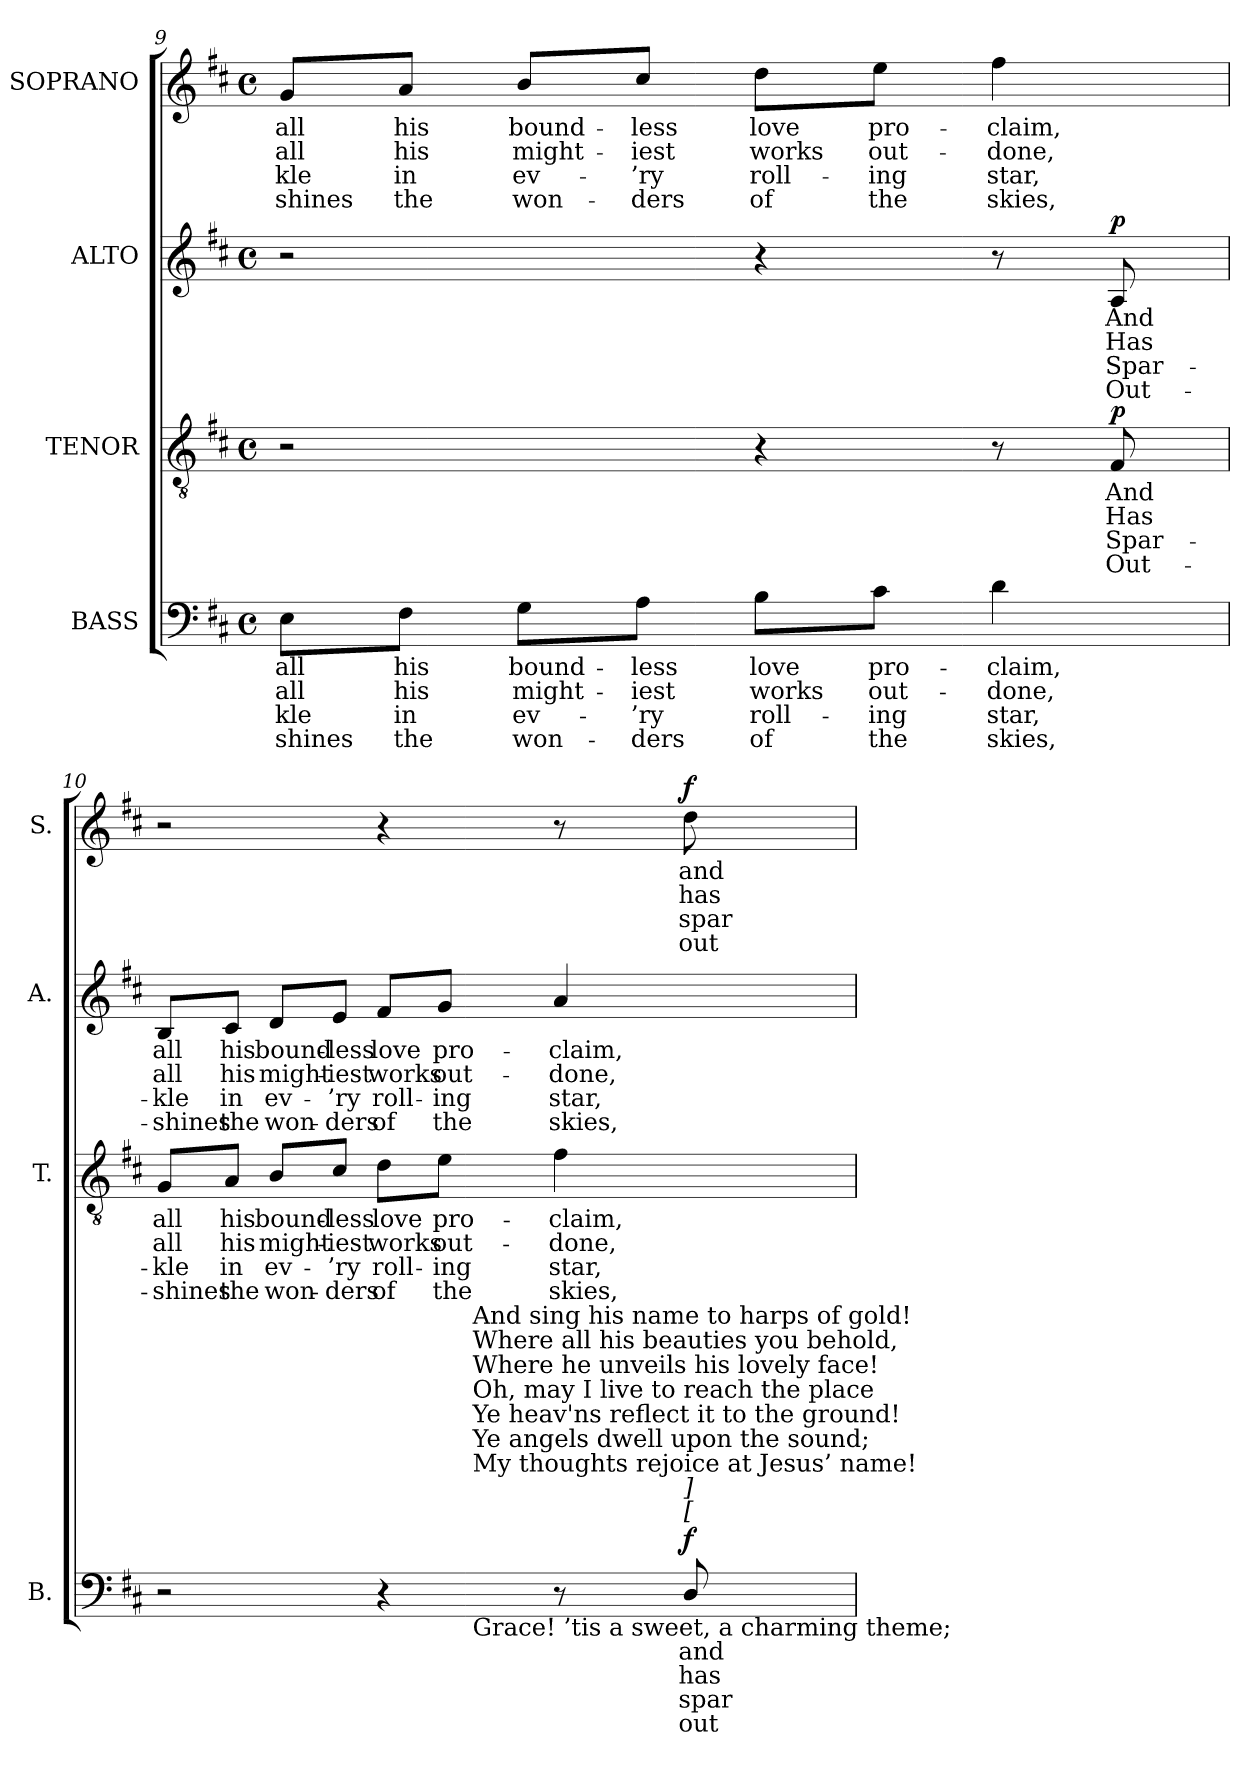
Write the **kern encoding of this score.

**kern	**text	**text	**text	**text	**dynam	**kern	**text	**text	**text	**text	**dynam	**kern	**text	**text	**text	**text	**dynam	**kern	**text	**text	**text	**text	**dynam
*part4	*part4	*part4	*part4	*part4	*part4	*part3	*part3	*part3	*part3	*part3	*part3	*part2	*part2	*part2	*part2	*part2	*part2	*part1	*part1	*part1	*part1	*part1	*part1
*staff4	*staff4	*staff4	*staff4	*staff4	*staff4	*staff3	*staff3	*staff3	*staff3	*staff3	*staff3	*staff2	*staff2	*staff2	*staff2	*staff2	*staff2	*staff1	*staff1	*staff1	*staff1	*staff1	*staff1
*I"BASS	*	*	*	*	*	*I"TENOR	*	*	*	*	*	*I"ALTO	*	*	*	*	*	*I"SOPRANO	*	*	*	*	*
*I'B.	*	*	*	*	*	*I'T.	*	*	*	*	*	*I'A.	*	*	*	*	*	*I'S.	*	*	*	*	*
*clefF4	*	*	*	*	*	*clefGv2	*	*	*	*	*	*clefG2	*	*	*	*	*	*clefG2	*	*	*	*	*
*	*	*	*	*	*	*ITrd7c12	*	*	*	*	*	*	*	*	*	*	*	*	*	*	*	*	*
*k[f#c#]	*	*	*	*	*	*k[f#c#]	*	*	*	*	*	*k[f#c#]	*	*	*	*	*	*k[f#c#]	*	*	*	*	*
*D:	*	*	*	*	*	*D:	*	*	*	*	*	*D:	*	*	*	*	*	*D:	*	*	*	*	*
*M4/4	*	*	*	*	*	*M4/4	*	*	*	*	*	*M4/4	*	*	*	*	*	*M4/4	*	*	*	*	*
*met(c)	*	*	*	*	*	*met(c)	*	*	*	*	*	*met(c)	*	*	*	*	*	*met(c)	*	*	*	*	*
=9	=9	=9	=9	=9	=9	=9	=9	=9	=9	=9	=9	=9	=9	=9	=9	=9	=9	=9	=9	=9	=9	=9	=9
!	!LO:LY:b:color=#000000	!LO:LY:b:color=#000000	!LO:LY:b:color=#000000	!LO:LY:b:color=#000000	!	!	!	!	!	!	!	!	!	!	!	!	!	!	!	!	!	!	!
!	!	!	!	!	!	!	!	!	!	!	!	!	!	!	!	!	!	!	!LO:LY:b:color=#000000	!LO:LY:b:color=#000000	!LO:LY:b:color=#000000	!LO:LY:b:color=#000000	!
8Ei\L	all	all	-kle	shines	.	2r	.	.	.	.	.	2r	.	.	.	.	.	8gi/L	all	all	-kle	shines	.
!	!LO:LY:b:color=#000000	!LO:LY:b:color=#000000	!LO:LY:b:color=#000000	!LO:LY:b:color=#000000	!	!	!	!	!	!	!	!	!	!	!	!	!	!	!	!	!	!	!
!	!	!	!	!	!	!	!	!	!	!	!	!	!	!	!	!	!	!	!LO:LY:b:color=#000000	!LO:LY:b:color=#000000	!LO:LY:b:color=#000000	!LO:LY:b:color=#000000	!
8F#i\J	his	his	in	the	.	.	.	.	.	.	.	.	.	.	.	.	.	8ai/J	his	his	in	the	.
!	!LO:LY:b:color=#000000	!LO:LY:b:color=#000000	!LO:LY:b:color=#000000	!LO:LY:b:color=#000000	!	!	!	!	!	!	!	!	!	!	!	!	!	!	!	!	!	!	!
!	!	!	!	!	!	!	!	!	!	!	!	!	!	!	!	!	!	!	!LO:LY:b:color=#000000	!LO:LY:b:color=#000000	!LO:LY:b:color=#000000	!LO:LY:b:color=#000000	!
8Gi\L	bound-	might-	ev-	-won-	.	.	.	.	.	.	.	.	.	.	.	.	.	8bi/L	bound-	might-	ev-	-won-	.
!	!LO:LY:b:color=#000000	!LO:LY:b:color=#000000	!LO:LY:b:color=#000000	!LO:LY:b:color=#000000	!	!	!	!	!	!	!	!	!	!	!	!	!	!	!	!	!	!	!
!	!	!	!	!	!	!	!	!	!	!	!	!	!	!	!	!	!	!	!LO:LY:b:color=#000000	!LO:LY:b:color=#000000	!LO:LY:b:color=#000000	!LO:LY:b:color=#000000	!
8Ai\J	-less	-iest	-’ry	ders	.	.	.	.	.	.	.	.	.	.	.	.	.	8cc#i/J	-less	-iest	-’ry	ders	.
!	!LO:LY:b:color=#000000	!LO:LY:b:color=#000000	!LO:LY:b:color=#000000	!LO:LY:b:color=#000000	!	!	!	!	!	!	!	!	!	!	!	!	!	!	!	!	!	!	!
!	!	!	!	!	!	!	!	!	!	!	!	!	!	!	!	!	!	!	!LO:LY:b:color=#000000	!LO:LY:b:color=#000000	!LO:LY:b:color=#000000	!LO:LY:b:color=#000000	!
8Bi\L	love	works	roll-	-of	.	4r	.	.	.	.	.	4r	.	.	.	.	.	8ddi\L	love	works	roll-	-of	.
!	!LO:LY:b:color=#000000	!LO:LY:b:color=#000000	!LO:LY:b:color=#000000	!LO:LY:b:color=#000000	!	!	!	!	!	!	!	!	!	!	!	!	!	!	!	!	!	!	!
!	!	!	!	!	!	!	!	!	!	!	!	!	!	!	!	!	!	!	!LO:LY:b:color=#000000	!LO:LY:b:color=#000000	!LO:LY:b:color=#000000	!LO:LY:b:color=#000000	!
8c#i\J	pro-	out-	ing	the	.	.	.	.	.	.	.	.	.	.	.	.	.	8eei\J	pro-	out-	ing	the	.
!	!LO:LY:b:color=#000000	!LO:LY:b:color=#000000	!LO:LY:b:color=#000000	!LO:LY:b:color=#000000	!	!	!	!	!	!	!	!	!	!	!	!	!	!	!	!	!	!	!
!	!	!	!	!	!	!	!	!	!	!	!	!	!	!	!	!	!	!	!LO:LY:b:color=#000000	!LO:LY:b:color=#000000	!LO:LY:b:color=#000000	!LO:LY:b:color=#000000	!
4di\	-claim,	-done,	star,	skies,	.	8r	.	.	.	.	.	8r	.	.	.	.	.	4ff#i\	-claim,	-done,	star,	skies,	.
!	!	!	!	!	!	!	!LO:LY:b:color=#000000	!LO:LY:b:color=#000000	!LO:LY:b:color=#000000	!LO:LY:b:color=#000000	!	!	!	!	!	!	!	!	!	!	!	!	!
!	!	!	!	!	!	!	!	!	!	!	!	!	!LO:LY:b:color=#000000	!LO:LY:b:color=#000000	!LO:LY:b:color=#000000	!LO:LY:b:color=#000000	!	!	!	!	!	!	!
.	.	.	.	.	.	8FF#i/	And	Has	Spar-	-Out-	p	8Ai/	And	Has	Spar-	-Out-	p	.	.	.	.	.	.
!!LO:PB:g=z
=10	=10	=10	=10	=10	=10	=10	=10	=10	=10	=10	=10	=10	=10	=10	=10	=10	=10	=10	=10	=10	=10	=10	=10
!	!	!	!	!	!	!	!LO:LY:b:color=#000000	!LO:LY:b:color=#000000	!LO:LY:b:color=#000000	!LO:LY:b:color=#000000	!	!	!	!	!	!	!	!	!	!	!	!	!
!LO:TX:b:t=Notes&colon;	!	!	!	!	!	!	!	!	!	!	!	!	!	!	!	!	!	!	!	!	!	!	!
!LO:TX:t=The order of parts in the source is Tenor - [Alto] - Air - [Bass], with both the Tenor and Alto parts printed in the	!	!	!	!	!	!	!	!	!	!	!	!	!	!	!	!	!	!	!	!	!	!	!
!LO:TX:t=treble clef an octave above sounding pitch.	!	!	!	!	!	!	!	!	!	!	!	!	!	!	!	!	!	!	!	!	!	!	!
!LO:TX:t=Only the first verse of the text is given in the source&colon; subsequent verses have here been added editorially.	!	!	!	!	!	!	!	!	!	!	!	!	!	!	!	!	!	!	!	!	!	!	!
!	!	!	!	!	!	!	!	!	!	!	!	!	!LO:LY:b:color=#000000	!LO:LY:b:color=#000000	!LO:LY:b:color=#000000	!LO:LY:b:color=#000000	!	!	!	!	!	!	!
*^	*	*	*	*	*	*	*	*	*	*	*	*	*	*	*	*	*	*	*	*	*	*	*
2r	2ryy	.	.	.	.	.	8GGi/L	all	all	-kle	shines	.	8Bi/L	all	all	-kle	shines	.	2r	.	.	.	.	.
!	!	!	!	!	!	!	!	!LO:LY:b:color=#000000	!LO:LY:b:color=#000000	!LO:LY:b:color=#000000	!LO:LY:b:color=#000000	!	!	!	!	!	!	!	!	!	!	!	!	!
!	!	!	!	!	!	!	!	!	!	!	!	!	!	!LO:LY:b:color=#000000	!LO:LY:b:color=#000000	!LO:LY:b:color=#000000	!LO:LY:b:color=#000000	!	!	!	!	!	!	!
.	.	.	.	.	.	.	8AAi/J	his	his	in	the	.	8c#i/J	his	his	in	the	.	.	.	.	.	.	.
!	!	!	!	!	!	!	!	!LO:LY:b:color=#000000	!LO:LY:b:color=#000000	!LO:LY:b:color=#000000	!LO:LY:b:color=#000000	!	!	!	!	!	!	!	!	!	!	!	!	!
!	!	!	!	!	!	!	!	!	!	!	!	!	!	!LO:LY:b:color=#000000	!LO:LY:b:color=#000000	!LO:LY:b:color=#000000	!LO:LY:b:color=#000000	!	!	!	!	!	!	!
.	.	.	.	.	.	.	8BBi/L	bound-	might-	ev-	-won-	.	8di/L	bound-	might-	ev-	-won-	.	.	.	.	.	.	.
!	!	!	!	!	!	!	!	!LO:LY:b:color=#000000	!LO:LY:b:color=#000000	!LO:LY:b:color=#000000	!LO:LY:b:color=#000000	!	!	!	!	!	!	!	!	!	!	!	!	!
!	!	!	!	!	!	!	!	!	!	!	!	!	!	!LO:LY:b:color=#000000	!LO:LY:b:color=#000000	!LO:LY:b:color=#000000	!LO:LY:b:color=#000000	!	!	!	!	!	!	!
.	.	.	.	.	.	.	8C#i/J	-less	-iest	-’ry	ders	.	8ei/J	-less	-iest	-’ry	ders	.	.	.	.	.	.	.
!	!	!	!	!	!	!	!	!LO:LY:b:color=#000000	!LO:LY:b:color=#000000	!LO:LY:b:color=#000000	!LO:LY:b:color=#000000	!	!	!	!	!	!	!	!	!	!	!	!	!
!	!	!	!	!	!	!	!	!	!	!	!	!	!	!LO:LY:b:color=#000000	!LO:LY:b:color=#000000	!LO:LY:b:color=#000000	!LO:LY:b:color=#000000	!	!	!	!	!	!	!
4r	8ryy	.	.	.	.	.	8Di\L	love	works	roll-	-of	.	8f#i/L	love	works	roll-	-of	.	4r	.	.	.	.	.
!	!	!	!	!	!	!	!	!LO:LY:b:color=#000000	!LO:LY:b:color=#000000	!LO:LY:b:color=#000000	!LO:LY:b:color=#000000	!	!	!	!	!	!	!	!	!	!	!	!	!
!	!	!	!	!	!	!	!	!	!	!	!	!	!	!LO:LY:b:color=#000000	!LO:LY:b:color=#000000	!LO:LY:b:color=#000000	!LO:LY:b:color=#000000	!	!	!	!	!	!	!
.	16ryy	.	.	.	.	.	8Ei\J	pro-	out-	ing	the	.	8gi/J	pro-	out-	ing	the	.	.	.	.	.	.	.
.	256ryy	.	.	.	.	.	.	.	.	.	.	.	.	.	.	.	.	.	.	.	.	.	.	.
!	!LO:TX:b:t=Grace! ’tis a sweet, a charming theme;	!	!	!	!	!	!	!	!	!	!	!	!	!	!	!	!	!	!	!	!	!	!	!
!	!LO:TX:t=My thoughts rejoice at Jesus’ name!	!	!	!	!	!	!	!	!	!	!	!	!	!	!	!	!	!	!	!	!	!	!	!
!	!LO:TX:t=Ye angels dwell upon the sound;	!	!	!	!	!	!	!	!	!	!	!	!	!	!	!	!	!	!	!	!	!	!	!
!	!LO:TX:t=Ye heav'ns reflect it to the ground!	!	!	!	!	!	!	!	!	!	!	!	!	!	!	!	!	!	!	!	!	!	!	!
!	!LO:TX:t=Oh, may I live to reach the place	!	!	!	!	!	!	!	!	!	!	!	!	!	!	!	!	!	!	!	!	!	!	!
!	!LO:TX:t=Where he unveils his lovely face!	!	!	!	!	!	!	!	!	!	!	!	!	!	!	!	!	!	!	!	!	!	!	!
!	!LO:TX:t=Where all his beauties you behold,	!	!	!	!	!	!	!	!	!	!	!	!	!	!	!	!	!	!	!	!	!	!	!
!	!LO:TX:t=And sing his name to harps of gold!	!	!	!	!	!	!	!	!	!	!	!	!	!	!	!	!	!	!	!	!	!	!	!
.	4ryy	.	.	.	.	.	.	.	.	.	.	.	.	.	.	.	.	.	.	.	.	.	.	.
!	!	!	!	!	!	!	!	!LO:LY:b:color=#000000	!LO:LY:b:color=#000000	!LO:LY:b:color=#000000	!LO:LY:b:color=#000000	!	!	!	!	!	!	!	!	!	!	!	!	!
!	!	!	!	!	!	!	!	!	!	!	!	!	!	!LO:LY:b:color=#000000	!LO:LY:b:color=#000000	!LO:LY:b:color=#000000	!LO:LY:b:color=#000000	!	!	!	!	!	!	!
8r	.	.	.	.	.	.	4F#i\	-claim,	-done,	star,	skies,	.	4ai/	-claim,	-done,	star,	skies,	.	8r	.	.	.	.	.
!	!	!LO:LY:b:color=#000000	!LO:LY:b:color=#000000	!LO:LY:b:color=#000000	!LO:LY:b:color=#000000	!	!	!	!	!	!	!	!	!	!	!	!	!	!	!	!	!	!	!
!LO:TX:a:i:t=[	!	!	!	!	!	!	!	!	!	!	!	!	!	!	!	!	!	!	!	!	!	!	!	!
!LO:TX:a:i:t=]	!	!	!	!	!	!	!	!	!	!	!	!	!	!	!	!	!	!	!	!	!	!	!	!
!	!	!	!	!	!	!	!	!	!	!	!	!	!	!	!	!	!	!	!	!LO:LY:b:color=#000000	!LO:LY:b:color=#000000	!LO:LY:b:color=#000000	!LO:LY:b:color=#000000	!
8Di/	.	and	has	spar-	-out-	f	.	.	.	.	.	.	.	.	.	.	.	.	8ddi\	and	has	spar-	-out-	f
.	32...ryy	.	.	.	.	.	.	.	.	.	.	.	.	.	.	.	.	.	.	.	.	.	.	.
*v	*v	*	*	*	*	*	*	*	*	*	*	*	*	*	*	*	*	*	*	*	*	*	*	*
=	=	=	=	=	=	=	=	=	=	=	=	=	=	=	=	=	=	=	=	=	=	=	=
*-	*-	*-	*-	*-	*-	*-	*-	*-	*-	*-	*-	*-	*-	*-	*-	*-	*-	*-	*-	*-	*-	*-	*-
